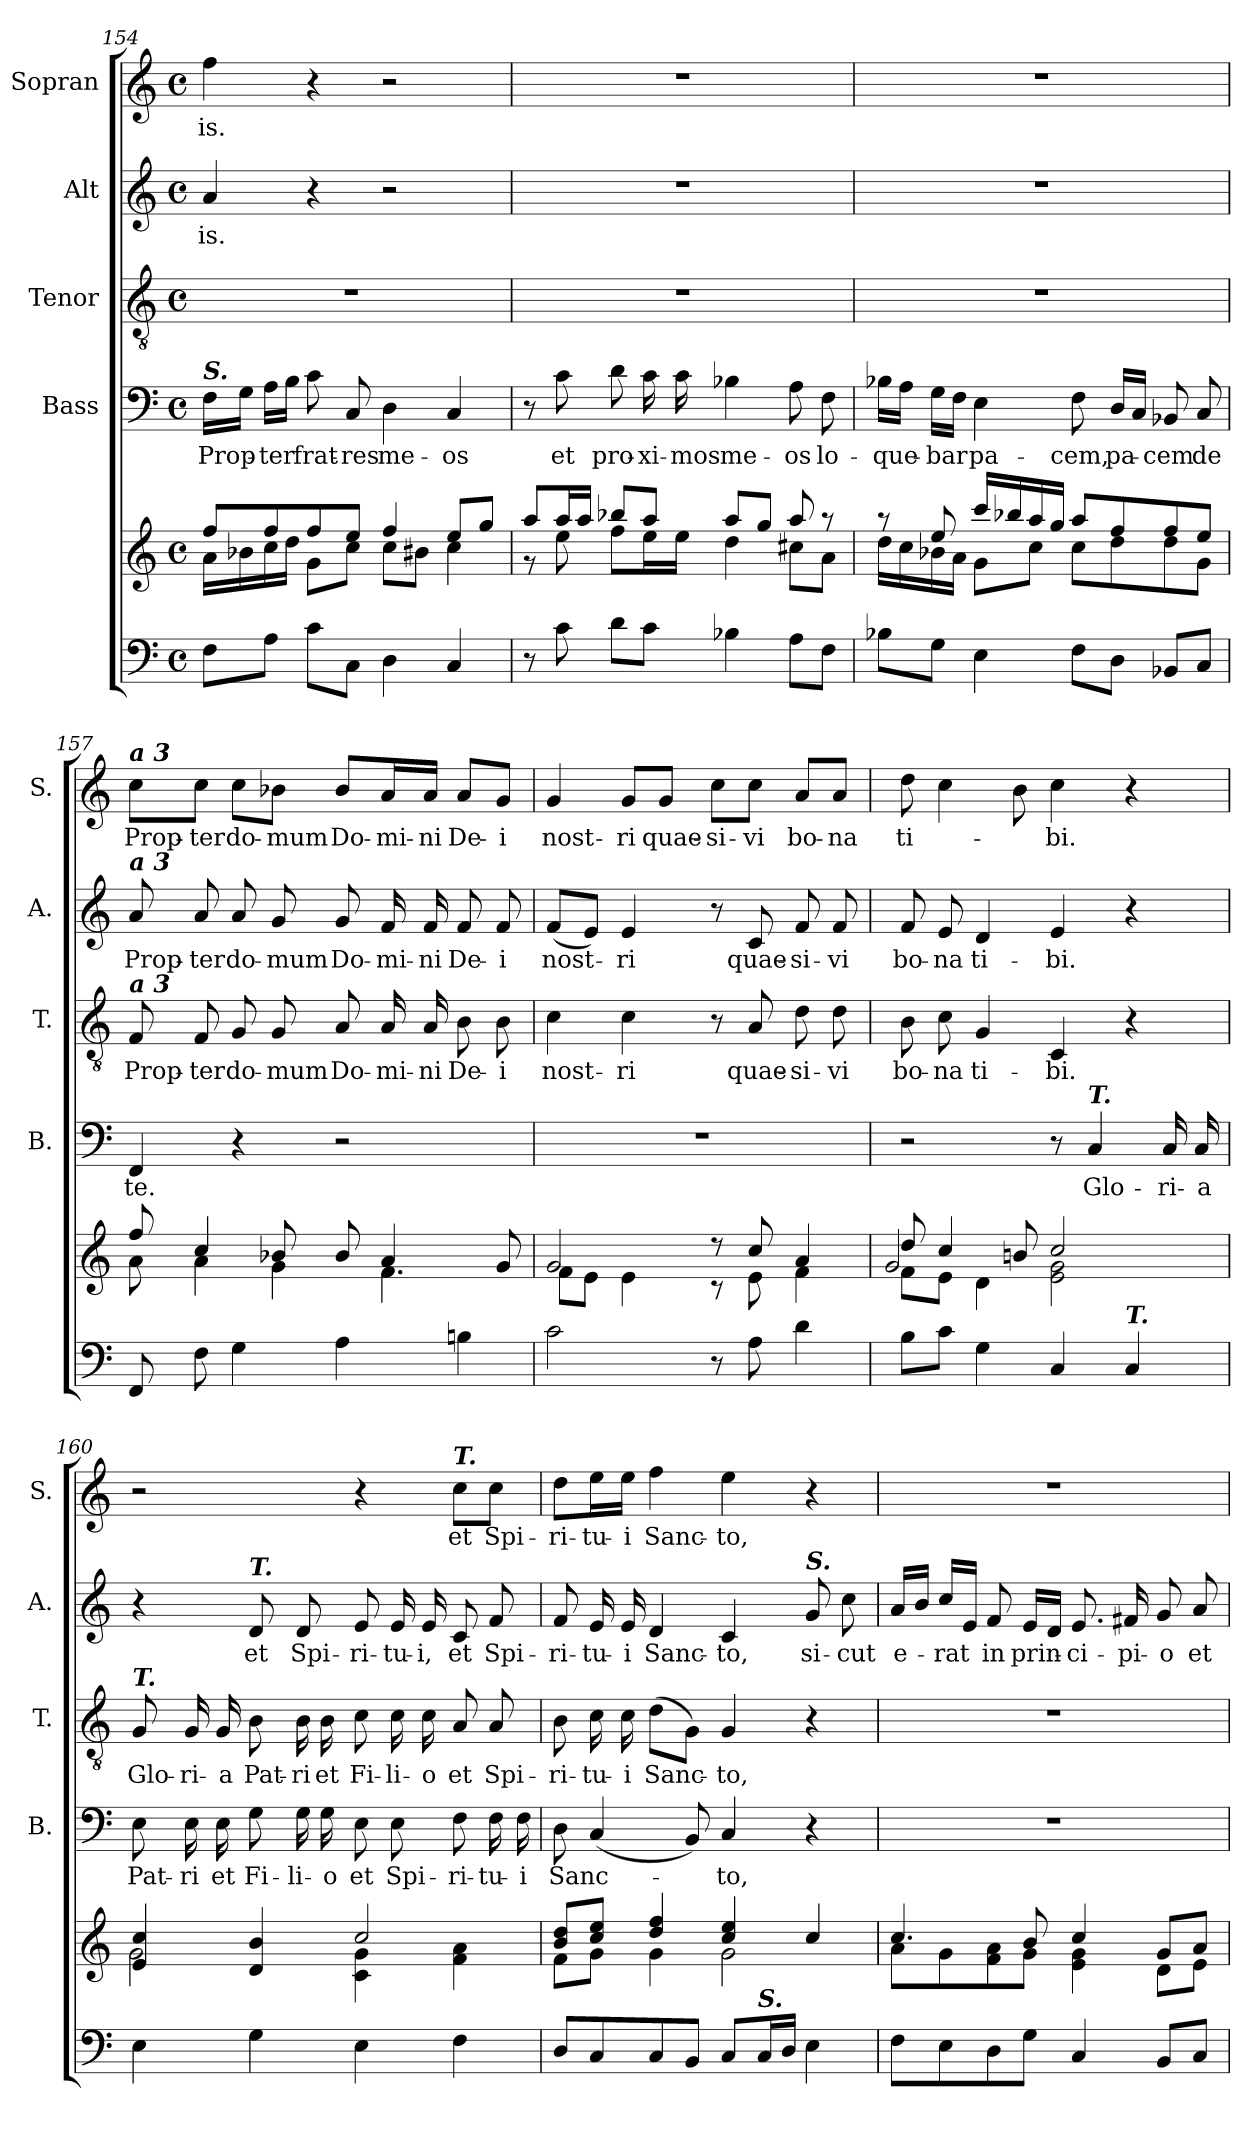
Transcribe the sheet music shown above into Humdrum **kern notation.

**kern	**kern	**kern	**text	**kern	**text	**kern	**text	**kern	**text
*part5	*part5	*part4	*part4	*part3	*part3	*part2	*part2	*part1	*part1
*staff6	*staff5	*staff4	*staff4	*staff3	*staff3	*staff2	*staff2	*staff1	*staff1
*	*	*I"Bass	*	*I"Tenor	*	*I"Alt	*	*I"Sopran	*
*	*	*I'B.	*	*I'T.	*	*I'A.	*	*I'S.	*
*clefF4	*clefG2	*clefF4	*	*clefGv2	*	*clefG2	*	*clefG2	*
*k[]	*k[]	*k[]	*	*k[]	*	*k[]	*	*k[]	*
*C:	*C:	*C:	*	*C:	*	*C:	*	*C:	*
*M4/4	*M4/4	*M4/4	*	*M4/4	*	*M4/4	*	*M4/4	*
*met(c)	*met(c)	*met(c)	*	*met(c)	*	*met(c)	*	*met(c)	*
=154	=154	=154	=154	=154	=154	=154	=154	=154	=154
*	*^	*	*	*	*	*	*	*	*
!	!	!	!LO:TX:a:Bi:t=S.	!	!	!	!	!	!	!
!	!	!	!	!LO:LY:b	!	!	!	!LO:LY:b	!	!LO:LY:b
8F\L	8ff/L	16a\LL	16F\LL	Prop-	1r	.	4a/	-is.	4ff\	-is.
.	.	16b-X\	16G\JJ	.	.	.	.	.	.	.
!	!	!	!	!LO:LY:b	!	!	!	!	!	!
8A\J	8ff/	16cc\	16A\LL	-ter	.	.	.	.	.	.
.	.	16dd\JJ	16B\JJ	.	.	.	.	.	.	.
!	!	!	!	!LO:LY:b	!	!	!	!	!	!
8c\L	8ff/	8g\L	8c\	frat-	.	.	4r	.	4r	.
!	!	!	!	!LO:LY:b	!	!	!	!	!	!
8C\J	8ee/J	8cc\J	8C/	-res	.	.	.	.	.	.
!	!	!	!	!LO:LY:b	!	!	!	!	!	!
4D\	4ff/	8cc\L	4D\	me-	.	.	2r	.	2r	.
.	.	8b#X\J	.	.	.	.	.	.	.	.
!	!	!	!	!LO:LY:b	!	!	!	!	!	!
4C/	8ee/L	4cc\	4C/	-os	.	.	.	.	.	.
.	8gg/J	.	.	.	.	.	.	.	.	.
=155	=155	=155	=155	=155	=155	=155	=155	=155	=155	=155
8r	8aa/L	8r	8r	.	1r	.	1r	.	1r	.
!	!	!	!	!LO:LY:b	!	!	!	!	!	!
8c\	16aa/L	8ee\	8c\	et	.	.	.	.	.	.
.	16aa/JJ	.	.	.	.	.	.	.	.	.
!	!	!	!	!LO:LY:b	!	!	!	!	!	!
8d\L	8bb-X/L	8ff\L	8d\	pro-	.	.	.	.	.	.
!	!	!	!	!LO:LY:b	!	!	!	!	!	!
8c\J	8aa/J	16ee\L	16c\	-xi-	.	.	.	.	.	.
!	!	!	!	!LO:LY:b	!	!	!	!	!	!
.	.	16ee\JJ	16c\	-mos	.	.	.	.	.	.
!	!	!	!	!LO:LY:b	!	!	!	!	!	!
4B-X\	8aa/L	4dd\	4B-X\	me-	.	.	.	.	.	.
.	8gg/J	.	.	.	.	.	.	.	.	.
!	!	!	!	!LO:LY:b	!	!	!	!	!	!
8A\L	8aa/	8cc#X\L	8A\	-os	.	.	.	.	.	.
!	!	!	!	!LO:LY:b	!	!	!	!	!	!
8F\J	8raa	8a\J	8F\	lo-	.	.	.	.	.	.
!!LO:LB:g=z
=156	=156	=156	=156	=156	=156	=156	=156	=156	=156	=156
!	!	!	!	!LO:LY:b	!	!	!	!	!	!
8B-X\L	8raa	16dd\LL	16B-X\LL	-que-	1r	.	1r	.	1r	.
.	.	16cc\	16A\JJ	.	.	.	.	.	.	.
!	!	!	!	!LO:LY:b	!	!	!	!	!	!
8G\J	8ee/	16b-X\	16G\LL	-bar	.	.	.	.	.	.
.	.	16a\JJ	16F\JJ	.	.	.	.	.	.	.
!	!	!	!	!LO:LY:b	!	!	!	!	!	!
4E\	16ccc/LL	8g\L	4E\	pa-	.	.	.	.	.	.
.	16bb-X/	.	.	.	.	.	.	.	.	.
.	16aa/	8cc\J	.	.	.	.	.	.	.	.
.	16gg/JJ	.	.	.	.	.	.	.	.	.
!	!	!	!	!LO:LY:b	!	!	!	!	!	!
8F\L	8aa/L	8cc\L	8F\	-cem,	.	.	.	.	.	.
!	!	!	!	!LO:LY:b	!	!	!	!	!	!
8D\J	8ff/	8dd\	16D/LL	pa-	.	.	.	.	.	.
.	.	.	16C/JJ	.	.	.	.	.	.	.
!	!	!	!	!LO:LY:b	!	!	!	!	!	!
8BB-X/L	8ff/	8dd\	8BB-X/	-cem	.	.	.	.	.	.
!	!	!	!	!LO:LY:b	!	!	!	!	!	!
8C/J	8ee/J	8g\J	8C/	de	.	.	.	.	.	.
=157	=157	=157	=157	=157	=157	=157	=157	=157	=157	=157
!	!	!	!	!	!	!	!	!	!LO:TX:a:Bi:t=a 3	!
!	!	!	!	!	!	!	!LO:TX:a:Bi:t=a 3	!	!	!
!	!	!	!	!	!LO:TX:a:Bi:t=a 3	!	!	!	!	!
!	!	!	!	!LO:LY:b	!	!LO:LY:b	!	!LO:LY:b	!	!LO:LY:b
8FF/	8ff/	8a\	4FF/	te.	8F/	Prop-	8a/	Prop-	8cc\L	Prop-
!	!	!	!	!	!	!LO:LY:b	!	!LO:LY:b	!	!LO:LY:b
8F\	4cc/	4a\	.	.	8F/	-ter	8a/	-ter	8cc\J	-ter
!	!	!	!	!	!	!LO:LY:b	!	!LO:LY:b	!	!LO:LY:b
4G\	.	.	4r	.	8G/	do-	8a/	do-	8cc\L	do-
!	!	!	!	!	!	!LO:LY:b	!	!LO:LY:b	!	!LO:LY:b
.	8b-X/	4g\	.	.	8G/	-mum	8g/	-mum	8b-X\J	-mum
!	!	!	!	!	!	!LO:LY:b	!	!LO:LY:b	!	!LO:LY:b
4A\	8b-/	.	2r	.	8A/	Do-	8g/	Do-	8b-/L	Do-
!	!	!	!	!	!	!LO:LY:b	!	!LO:LY:b	!	!LO:LY:b
.	4a/	4.f\	.	.	16A/	-mi-	16f/	-mi-	16a/L	-mi-
!	!	!	!	!	!	!LO:LY:b	!	!LO:LY:b	!	!LO:LY:b
.	.	.	.	.	16A/	-ni	16f/	-ni	16a/JJ	-ni
!	!	!	!	!	!	!LO:LY:b	!	!LO:LY:b	!	!LO:LY:b
4Bn\	.	.	.	.	8B\	De-	8f/	De-	8a/L	De-
!	!	!	!	!	!	!LO:LY:b	!	!LO:LY:b	!	!LO:LY:b
.	8g/	.	.	.	8B\	-i	8f/	-i	8g/J	-i
=158	=158	=158	=158	=158	=158	=158	=158	=158	=158	=158
!	!	!	!	!	!	!LO:LY:b	!	!LO:LY:b	!	!LO:LY:b
2c\	2g/	8f\L	1r	.	4c\	nost-	(<8f/L	nost-	4g/	nost-
.	.	8e\J	.	.	.	.	8e/J)	.	.	.
!	!	!	!	!	!	!LO:LY:b	!	!LO:LY:b	!	!LO:LY:b
.	.	4e\	.	.	4c\	-ri	4e/	-ri	8g/L	-ri
!	!	!	!	!	!	!	!	!	!	!LO:LY:b
.	.	.	.	.	.	.	.	.	8g/J	quae-
!	!	!	!	!	!	!	!	!	!	!LO:LY:b
8r	8r	8r	.	.	8r	.	8r	.	8cc\L	-si-
!	!	!	!	!	!	!LO:LY:b	!	!LO:LY:b	!	!LO:LY:b
8A\	8cc/	8e\	.	.	8A/	quae-	8c/	quae-	8cc\J	-vi
!	!	!	!	!	!	!LO:LY:b	!	!LO:LY:b	!	!LO:LY:b
4d\	4a/	4f\	.	.	8d\	-si-	8f/	-si-	8a/L	bo-
!	!	!	!	!	!	!LO:LY:b	!	!LO:LY:b	!	!LO:LY:b
.	.	.	.	.	8d\	-vi	8f/	-vi	8a/J	-na
!!LO:PB:g=z
=159	=159	=159	=159	=159	=159	=159	=159	=159	=159	=159
*	*	*^	*	*	*	*	*	*	*	*
!	!	!	!	!	!	!	!LO:LY:b	!	!LO:LY:b	!	!LO:LY:b
8B\L	8dd/	8f\L	2g/	2r	.	8B\	bo-	8f/	bo-	8dd\	ti-
!	!	!	!	!	!	!	!LO:LY:b	!	!LO:LY:b	!	!
8c\J	4cc/	8e\J	.	.	.	8c\	-na	8e/	-na	4cc\	.
!	!	!	!	!	!	!	!LO:LY:b	!	!LO:LY:b	!	!
4G\	.	4d\	.	.	.	4G/	ti-	4d/	ti-	.	.
.	8bn/	.	.	.	.	.	.	.	.	8b\	.
!	!	!	!	!	!	!	!LO:LY:b	!	!LO:LY:b	!	!LO:LY:b
4C/	2cc/	2e\ 2g\	2ryy	8r	.	4C/	-bi.	4e/	-bi.	4cc\	-bi.
!	!	!	!	!LO:TX:a:Bi:t=T.	!	!	!	!	!	!	!
!	!	!	!	!	!LO:LY:b	!	!	!	!	!	!
.	.	.	.	4C/	Glo-	.	.	.	.	.	.
!LO:TX:a:Bi:t=T.	!	!	!	!	!	!	!	!	!	!	!
4C/	.	.	.	.	.	4r	.	4r	.	4r	.
!	!	!	!	!	!LO:LY:b	!	!	!	!	!	!
.	.	.	.	16C/	-ri-	.	.	.	.	.	.
!	!	!	!	!	!LO:LY:b	!	!	!	!	!	!
.	.	.	.	16C/	-a	.	.	.	.	.	.
*	*	*v	*v	*	*	*	*	*	*	*	*
=160	=160	=160	=160	=160	=160	=160	=160	=160	=160	=160
!	!	!	!	!	!LO:TX:a:Bi:t=T.	!	!	!	!	!
!	!	!	!	!LO:LY:b	!	!LO:LY:b	!	!	!	!
4E\	4e/ 4cc/	2g\	8E\	Pat-	8G/	Glo-	4r	.	2r	.
!	!	!	!	!LO:LY:b	!	!LO:LY:b	!	!	!	!
.	.	.	16E\	-ri	16G/	-ri-	.	.	.	.
!	!	!	!	!LO:LY:b	!	!LO:LY:b	!	!	!	!
.	.	.	16E\	et	16G/	-a	.	.	.	.
!	!	!	!	!	!	!	!LO:TX:a:Bi:t=T.	!	!	!
!	!	!	!	!LO:LY:b	!	!LO:LY:b	!	!LO:LY:b	!	!
4G\	4d/ 4b/	.	8G\	Fi-	8B\	Pat-	8d/	et	.	.
!	!	!	!	!LO:LY:b	!	!LO:LY:b	!	!LO:LY:b	!	!
.	.	.	16G\	-li-	16B\	-ri	8d/	Spi-	.	.
!	!	!	!	!LO:LY:b	!	!LO:LY:b	!	!	!	!
.	.	.	16G\	-o	16B\	et	.	.	.	.
!	!	!	!	!LO:LY:b	!	!LO:LY:b	!	!LO:LY:b	!	!
4E\	2cc/	4c\ 4g\	8E\	et	8c\	Fi-	8e/	-ri-	4r	.
!	!	!	!	!LO:LY:b	!	!LO:LY:b	!	!LO:LY:b	!	!
.	.	.	8E\	Spi-	16c\	-li-	16e/	-tu-	.	.
!	!	!	!	!	!	!LO:LY:b	!	!LO:LY:b	!	!
.	.	.	.	.	16c\	-o	16e/	-i,	.	.
!	!	!	!	!	!	!	!	!	!LO:TX:a:Bi:t=T.	!
!	!	!	!	!LO:LY:b	!	!LO:LY:b	!	!LO:LY:b	!	!LO:LY:b
4F\	.	4f\ 4a\	8F\	-ri-	8A/	et	8c/	et	8cc\L	et
!	!	!	!	!LO:LY:b	!	!LO:LY:b	!	!LO:LY:b	!	!LO:LY:b
.	.	.	16F\	-tu-	8A/	Spi-	8f/	Spi-	8cc\J	Spi-
!	!	!	!	!LO:LY:b	!	!	!	!	!	!
.	.	.	16F\	-i	.	.	.	.	.	.
=161	=161	=161	=161	=161	=161	=161	=161	=161	=161	=161
!	!	!	!	!LO:LY:b	!	!LO:LY:b	!	!LO:LY:b	!	!LO:LY:b
8D/L	8b/ 8dd/L	8f\L	8D\	Sanc-	8B\	-ri-	8f/	-ri-	8dd\L	-ri-
!	!	!	!	!	!	!LO:LY:b	!	!LO:LY:b	!	!LO:LY:b
8C/	8cc/ 8ee/J	8g\J	(<4C/	.	16c\	-tu-	16e/	-tu-	16ee\L	-tu-
!	!	!	!	!	!	!LO:LY:b	!	!LO:LY:b	!	!LO:LY:b
.	.	.	.	.	16c\	-i	16e/	-i	16ee\JJ	-i
!	!	!	!	!	!	!LO:LY:b	!	!LO:LY:b	!	!LO:LY:b
8C/	4dd/ 4ff/	4g\	.	.	(>8d\L	Sanc-	4d/	Sanc-	4ff\	Sanc-
8BB/J	.	.	8BB/)	.	8G\J)	.	.	.	.	.
!	!	!	!	!LO:LY:b	!	!LO:LY:b	!	!LO:LY:b	!	!LO:LY:b
8C/L	4cc/ 4ee/	2g\	4C/	-to,	4G/	-to,	4c/	-to,	4ee\	-to,
!LO:TX:a:Bi:t=S.	!	!	!	!	!	!	!	!	!	!
16C/L	.	.	.	.	.	.	.	.	.	.
16D/JJ	.	.	.	.	.	.	.	.	.	.
!	!	!	!	!	!	!	!LO:TX:a:Bi:t=S.	!	!	!
!	!	!	!	!	!	!	!	!LO:LY:b	!	!
4E\	4cc/	.	4r	.	4r	.	8g/	si-	4r	.
!	!	!	!	!	!	!	!	!LO:LY:b	!	!
.	.	.	.	.	.	.	8cc\	-cut	.	.
!!LO:LB:g=z
=162	=162	=162	=162	=162	=162	=162	=162	=162	=162	=162
!	!	!	!	!	!	!	!	!LO:LY:b	!	!
8F\L	4.cc/	8a\L	1r	.	1r	.	16a/LL	e-	1r	.
.	.	.	.	.	.	.	16b/JJ	.	.	.
!	!	!	!	!	!	!	!	!LO:LY:b	!	!
8E\	.	8g\	.	.	.	.	16cc/LL	-rat	.	.
.	.	.	.	.	.	.	16e/JJ	.	.	.
!	!	!	!	!	!	!	!	!LO:LY:b	!	!
8D\	.	8f\ 8a\	.	.	.	.	8f/	in	.	.
!	!	!	!	!	!	!	!	!LO:LY:b	!	!
8G\J	8b/	8g\J	.	.	.	.	16e/LL	prin-	.	.
.	.	.	.	.	.	.	16d/JJ	.	.	.
!	!	!	!	!	!	!	!	!LO:LY:b	!	!
4C/	4cc/	4e\ 4g\	.	.	.	.	8.e/	-ci-	.	.
!	!	!	!	!	!	!	!	!LO:LY:b	!	!
.	.	.	.	.	.	.	16f#X/	-pi-	.	.
!	!	!	!	!	!	!	!	!LO:LY:b	!	!
8BB/L	8g/L	8d\L	.	.	.	.	8g/	-o	.	.
!	!	!	!	!	!	!	!	!LO:LY:b	!	!
8C/J	8a/J	8e\J	.	.	.	.	8a/	et	.	.
*	*v	*v	*	*	*	*	*	*	*	*
=	=	=	=	=	=	=	=	=	=
*-	*-	*-	*-	*-	*-	*-	*-	*-	*-
